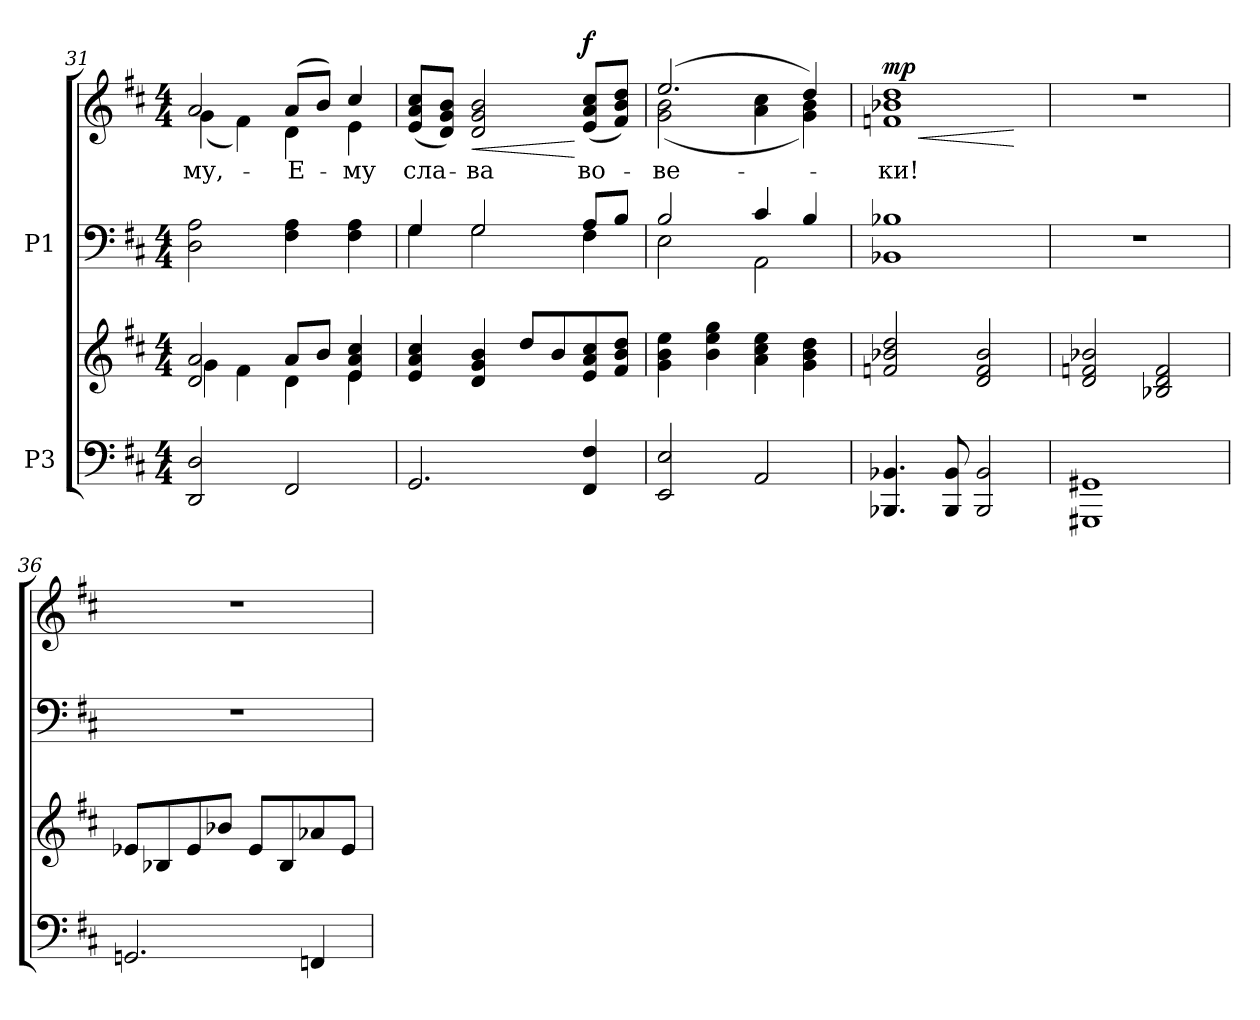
**kern	**kern	**kern	**kern	**text	**dynam
*part2	*part2	*part1	*part1	*part1	*part1
*staff4	*staff3	*staff2	*staff1	*staff1	*staff1/2
*I"P3	*	*I"P1	*	*	*
!!LO:LB:g=z
*clefF4	*clefG2	*clefF4	*clefG2	*	*
*k[f#c#]	*k[f#c#]	*k[f#c#]	*k[f#c#]	*	*
*D:	*D:	*D:	*D:	*	*
*M4/4	*M4/4	*M4/4	*M4/4	*	*
=31	=31	=31	=31	=31	=31
*	*^	*	*	*	*
!	!	!	!	!	!LO:LY:b:color=#000000	!
*	*	*	*	*^	*	*
2DDi/ 2Di	2di/ 2ai	4gi\	2Di\ 2Ai	2ai/	(4gi\	-му,-	.
.	.	4f#i\	.	.	4f#i\)	.	.
!	!	!	!	!	!	!LO:LY:b:color=#000000	!
2FF#i/	8ai/L	4di\	4F#i\ 4Ai	(8ai/L	4di\	-Е-	.
.	8bi/J	.	.	8bi/J)	.	.	.
!	!	!	!	!	!	!LO:LY:b:color=#000000	!
.	4ei/ 4ai 4cc#i	4ei\	4F#i\ 4Ai	4cc#i/	4ei\	-му	.
*	*v	*v	*	*v	*v	*	*
=32	=32	=32	=32	=32	=32
*	*	*^	*	*	*
*	*^	*	*	*^	*	*
!	!	!	!	!	!	!	!LO:LY:b:color=#000000	!
*	*v	*v	*	*	*v	*v	*	*
2.GGi/	4ei/ 4ai 4cc#i	4Gi/	4Gi\	(8ei/ 8ai 8cc#iL	сла-	.
.	.	.	.	8di/ 8gi 8biJ)	.	.
!	!	!	!	!	!LO:LY:b:color=#000000	!LO:HP:b
.	4di/ 4gi 4bi	2Gi/	2Gi\	2di/ 2gi 2bi	-ва	<
.	8ddi/L	.	.	.	.	.
.	8bi/	.	.	.	.	.
!	!	!	!	!	!LO:LY:b:color=#000000	!
4FF#i/ 4F#i	8ei/ 8ai 8cc#i	8Ai/L	4F#i\	(8ei/ 8ai 8cc#iL	во-	[ f
.	8f#i/ 8bi 8ddiJ	8Bi/J	.	8f#i/ 8bi 8ddiJ)	.	.
=33	=33	=33	=33	=33	=33	=33
!	!	!	!	!	!LO:LY:b:color=#000000	!
*	*	*	*	*^	*	*
2EEi/ 2Ei	4gi\ 4bi 4eei	2Bi/	2Ei\	(2.eei/	(2gi\ 2bi	-ве-	.
.	4bi\ 4eei 4ggi	.	.	.	.	.	.
2AAi/	4ai\ 4cc#i 4eei	4c#i/	2AAi\	.	4ai\ 4cc#i	.	.
.	4gi\ 4bi 4ddi	4Bi/	.	4ddi/)	4gi\ 4bi)	.	.
*	*	*v	*v	*	*	*	*
*	*	*	*v	*v	*	*
=34	=34	=34	=34	=34	=34
*	*	*	*^	*	*
!	!	!	!	!	!LO:LY:b:color=#000000	!LO:HP:b
*	*	*	*v	*v	*	*
4.BBB-Xi/ 4.BB-Xi	2fni/ 2b-Xi 2ddi	1BB-Xi 1B-Xi	1fni 1b-Xi 1ddi	-ки!	< mp
8BBB-i/ 8BB-i	.	.	.	.	.
2BBB-i/ 2BB-i	2di/ 2fi 2b-i	.	.	.	.
.	.	.	.	.	[
=35	=35	=35	=35	=35	=35
1GGG#Xi 1GG#Xi	2di/ 2fni 2b-Xi	1r	1r	.	.
.	2B-Xi/ 2di 2fi	.	.	.	.
!!LO:LB:g=z
=36	=36	=36	=36	=36	=36
2.GGni/	8e-Xi/L	1r	1r	.	.
.	8B-Xi/	.	.	.	.
.	8e-i/	.	.	.	.
.	8b-Xi/J	.	.	.	.
.	8e-i/L	.	.	.	.
.	8B-i/	.	.	.	.
4FFni/	8a-Xi/	.	.	.	.
.	8e-i/J	.	.	.	.
=	=	=	=	=	=
*-	*-	*-	*-	*-	*-
